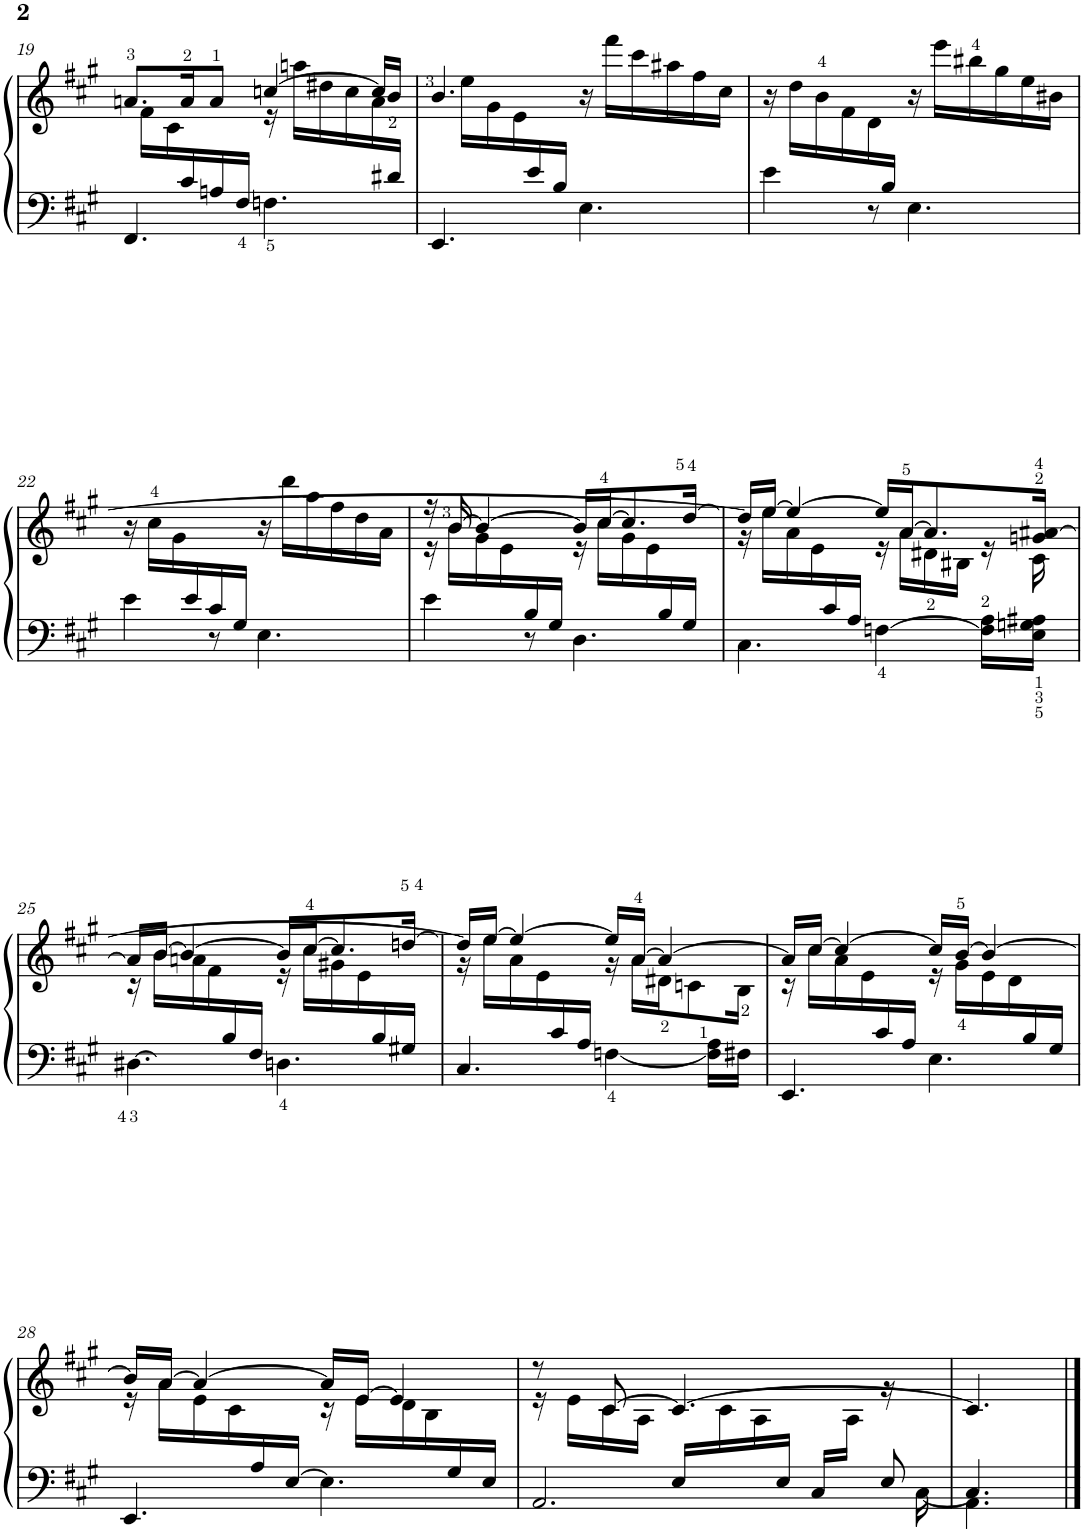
**kern	**kern
*part1	*part1
*staff2	*staff1
*I"Piano	*
*I'Pno.	*
!!LO:PB:g=z
*clefF4	*clefG2
*k[f#c#g#]	*k[f#c#g#]
*M6/8	*M6/8
=19	=19
*^	*^
8.ryy	4.FF#/	8.an/L	16ryy
.	.	.	16f#\LL
.	.	.	16c#\
16c#/	.	16a/K	8.ryy
16An/	.	8a/J	.
16F#/JJ	.	.	.
16ryy	4.Fn\	[4ccn/	16r
.	.	.	16aan\LL
.	.	.	16dd#X\
.	.	.	16cc\
.	.	16cc/LL]	16a\
16d#X/JJ	.	16b/JJ	16ryy
=20	=20	=20	=20
4ryy	4.EE/	4.b/	16ryy
.	.	.	16ee\LL
.	.	.	16g#\
.	.	.	16e\
16e/	.	.	8ryy
16B/JJ	.	.	.
4.ryy	4.E\	16r	4ryy
.	.	16fff#\LL	.
.	.	16ccc#\	.
.	.	16aa#X\	.
.	.	16ff#\	8ryy
.	.	16cc#\JJ	.
*	*	*v	*v
=21	=21	=21
16ryy	4e\	16r
.	.	16dd\LL
.	.	16b\
.	.	16f#\
.	8r	16d\
16B/JJ	.	16ryy
4.ryy	4.E\	16r
.	.	16eee\LL
.	.	16bb#X\
.	.	16gg#\
.	.	16ee\
.	.	16b#X\JJ
!!LO:LB:g=z
=22	=22	=22
8.ryy	4e\	16r
.	.	16cc#\LL
.	.	16g#\
16e/	.	8.ryy
16c#/	8r	.
16G#/JJ	.	.
4.ryy	4.E\	16r
.	.	16ddd\LL
.	.	16aa\
.	.	16ff#\
.	.	16dd\
.	.	16a\JJ
=23	=23	=23
*	*	*^
4ryy	4e\	16r	16r
.	.	[16b/	16b\LL
.	.	4b/_	16g#\
.	.	.	16e\
16B/	8r	.	8ryy
16G#/JJ	.	.	.
4ryy	4.D\	16b/LL]	16r
.	.	[16cc#/J	16cc#\LL
.	.	8.cc#/]	16g#\
.	.	.	16e\
16B/	.	.	8ryy
16G#/JJ	.	16dd/Jk	.
=24	=24	=24	=24
4ryy	4.C#\	16dd/LL]	16r
.	.	[16ee/JJ	16ee\LL
.	.	4ee/_	16a\
.	.	.	16e\
16c#/	.	.	8ryy
16A/JJ	.	.	.
4.ryy	[4Fn\	16ee/LL]	16r
.	.	[16a/J	16a\LL
.	.	8.a/]	16d#X\
.	.	.	16B#X\JJ
.	16F\] 16A\LL	.	16r
.	16E\ 16Gn\ 16A#X\JJ	16gn/ [16a#X/Jk	16c#\
!!LO:LB:g=z	!!
=25	=25	=25	=25
4ryy	4.D#X\	16a#/LL]	16r
.	.	[16b/JJ	16b\LL
.	.	4b/_	16an\
.	.	.	16f#\
16B/	.	.	8ryy
16F#/JJ	.	.	.
4ryy	4.Dn\	16b/LL]	16r
.	.	[16cc#/J	16cc#\LL
.	.	8.cc#/]	16g#X\
.	.	.	16e\
16B/	.	.	8ryy
16G#X/JJ	.	16ddn/Jk	.
=26	=26	=26	=26
4ryy	4.C#/	16dd/LL]	16r
.	.	[16ee/JJ	16ee\LL
.	.	4ee/_	16a\
.	.	.	16e\
16c#/	.	.	8ryy
16A/JJ	.	.	.
4.ryy	[<4Fn\	16ee/LL]	16r
.	.	[16a/JJ	16a\LL
.	.	4a/_	16d#X\J
.	.	.	8cn\
.	16F\] 16A\LL	.	.
.	16F#X\JJ	.	16B\Jk
=27	=27	=27	=27
4ryy	4.EE/	16a/LL]	16r
.	.	[16cc#/JJ	16cc#\LL
.	.	4cc#/_	16a\
.	.	.	16e\
16c#/	.	.	8ryy
16A/JJ	.	.	.
4ryy	4.E\	16cc#/LL]	16r
.	.	[16b/JJ	16g#\LL
.	.	4b/_	16e\
.	.	.	16d\
16B/	.	.	8ryy
16G#/JJ	.	.	.
!!LO:LB:g=z	!!
=28	=28	=28	=28
4ryy	4.EE/	16b/LL]	16r
.	.	[16a/JJ	16a\LL
.	.	4a/_	16e\
.	.	.	16c#\
16A/	.	.	8ryy
[16E/JJ	.	.	.
4ryy	4.E\]	16a/LL]	16r
.	.	[16e/JJ	16e\LL
.	.	4e/]	16d\
.	.	.	16B\
16G#/	.	.	8ryy
16E/JJ	.	.	.
=29	=29	=29	=29
*	*^	*	*
8ryy	4ryy	2.AA/	8r	16r
.	.	.	.	16e\LL
.	.	.	[8c#/	16c#\
.	.	.	.	16A\JJ
.	16E/LL	.	4.c#/_	16ryy
.	8ryy	.	.	16c#\
.	.	.	.	16A\
.	16E/JJ	.	.	8ryy
.	16C#/LL	.	.	.
.	8ryy	.	.	16A\JJ
8E/	.	.	16ryy	16r
.	[16C#\	.	16ryy	16ryy
*	*v	*v	*	*
*	*	*v	*v
=30	=30	=30
4.AA\	4.C#/]	4.c#/]
*v	*v	*
==	==
*-	*-
